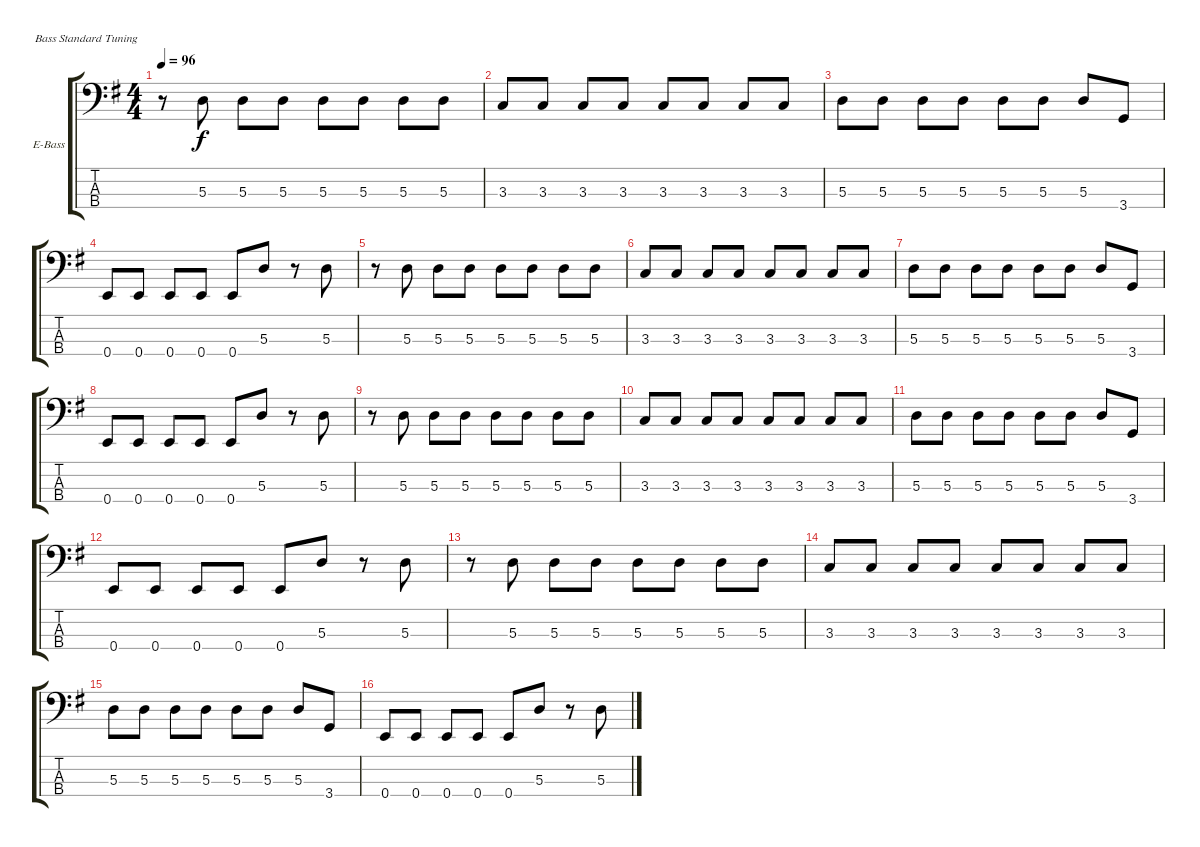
\bracketExtendMode groupsimilarinstruments
\firstSystemTrackNameOrientation horizontal
\otherSystemsTrackNameOrientation horizontal
\track ("Bass" "E-Bass") {instrument electricbassfinger}
\staff {score tabs}
\tuning (G2 D2 A1 E1)
\ts (4 4)
\tempo 96
\clef f4
\ks eminor
r.8{dy f} 5.3.8 5.3.8 5.3.8 5.3.8 5.3.8 5.3.8 5.3.8 |
3.3.8 3.3.8 3.3.8 3.3.8 3.3.8 3.3.8 3.3.8 3.3.8 |
5.3.8 5.3.8 5.3.8 5.3.8 5.3.8 5.3.8 5.3.8 3.4.8 |
0.4.8 0.4.8 0.4.8 0.4.8 0.4.8 5.3.8 r.8 5.3.8 |
r.8 5.3.8 5.3.8 5.3.8 5.3.8 5.3.8 5.3.8 5.3.8 |
3.3.8 3.3.8 3.3.8 3.3.8 3.3.8 3.3.8 3.3.8 3.3.8 |
5.3.8 5.3.8 5.3.8 5.3.8 5.3.8 5.3.8 5.3.8 3.4.8 |
0.4.8 0.4.8 0.4.8 0.4.8 0.4.8 5.3.8 r.8 5.3.8 |
r.8 5.3.8 5.3.8 5.3.8 5.3.8 5.3.8 5.3.8 5.3.8 |
3.3.8 3.3.8 3.3.8 3.3.8 3.3.8 3.3.8 3.3.8 3.3.8 |
5.3.8 5.3.8 5.3.8 5.3.8 5.3.8 5.3.8 5.3.8 3.4.8 |
0.4.8 0.4.8 0.4.8 0.4.8 0.4.8 5.3.8 r.8 5.3.8 |
r.8 5.3.8 5.3.8 5.3.8 5.3.8 5.3.8 5.3.8 5.3.8 |
3.3.8 3.3.8 3.3.8 3.3.8 3.3.8 3.3.8 3.3.8 3.3.8 |
5.3.8 5.3.8 5.3.8 5.3.8 5.3.8 5.3.8 5.3.8 3.4.8 |
0.4.8 0.4.8 0.4.8 0.4.8 0.4.8 5.3.8 r.8 5.3.8
